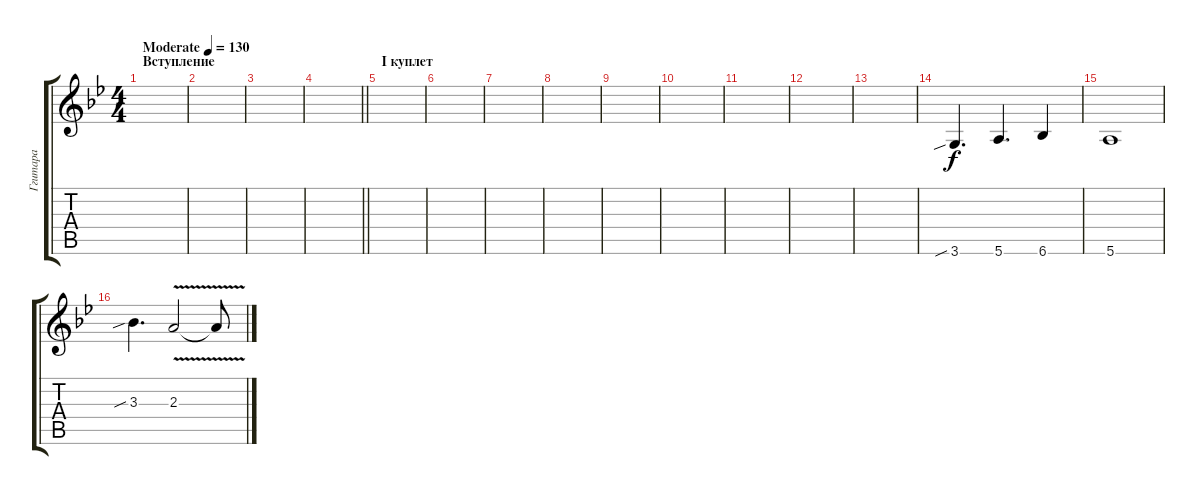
\track ("Ггитара" "Ггитара") {instrument acousticguitarsteel}
\staff {score tabs}
\tuning (E4 B3 G3 D3 A2 E2) {hide}
\ts (4 4)
\section ("" "Вступление")
\tempo (130 "Moderate")
\clef g2
\ks gminor
|
|
|
\barLineRight lightlight
|
\section ("" "I куплет")
|
|
|
|
|
|
|
|
|
3.6{sib}.4{d} 5.6.4{d} 6.6.4 |
5.6.1 |
3.3{sib}.4{d} 2.3{v}.2 2.3{t}.8
